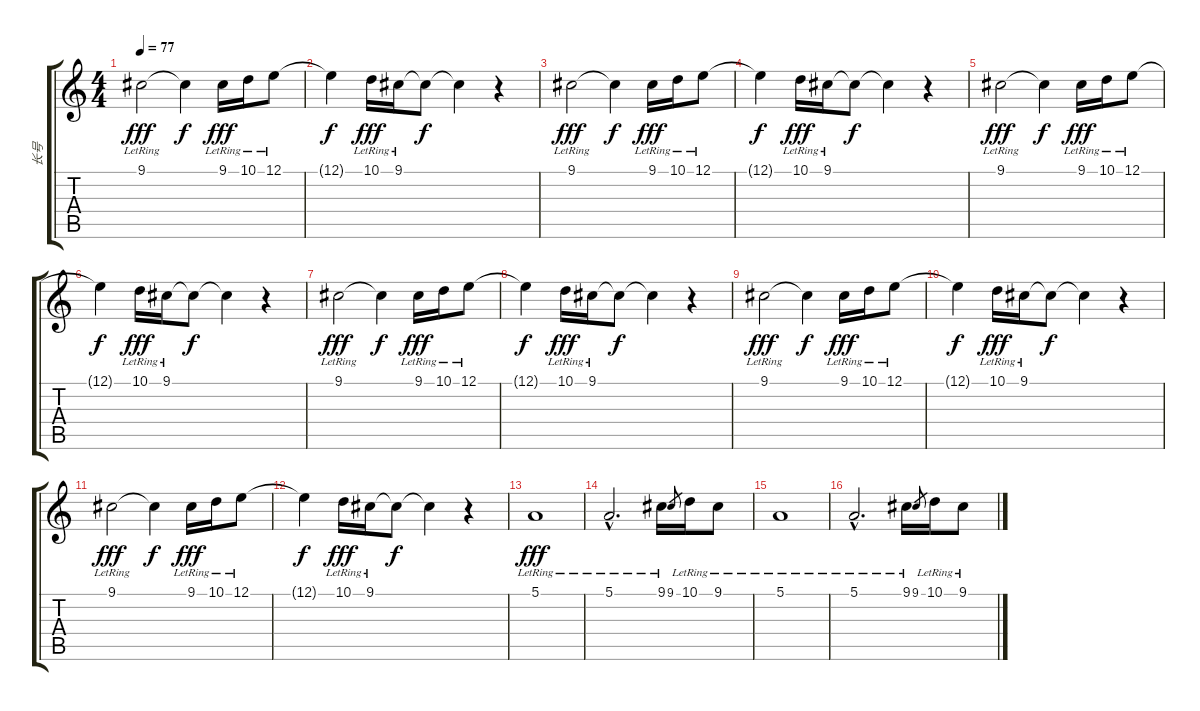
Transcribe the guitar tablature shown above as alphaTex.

\track ("长号" "长号") {instrument trombone}
\staff {score tabs}
\tuning (E4 B3 G3 D3 A2 E2) {hide}
\ts (4 4)
\tempo 77
\clef g2
\ks c
9.1{lr}.2{dy fff} 9.1{t}.4{dy f} 9.1{lr}.16{dy fff} 10.1{lr}.16 12.1{lr}.8 |
12.1{t}.4{dy f} 10.1{lr}.16{dy fff} 9.1{lr}.16 9.1{t}.8{dy f} 9.1{t}.4 r.4 |
9.1{lr}.2{dy fff} 9.1{t}.4{dy f} 9.1{lr}.16{dy fff} 10.1{lr}.16 12.1{lr}.8 |
12.1{t}.4{dy f} 10.1{lr}.16{dy fff} 9.1{lr}.16 9.1{t}.8{dy f} 9.1{t}.4 r.4 |
9.1{lr}.2{dy fff} 9.1{t}.4{dy f} 9.1{lr}.16{dy fff} 10.1{lr}.16 12.1{lr}.8 |
12.1{t}.4{dy f} 10.1{lr}.16{dy fff} 9.1{lr}.16 9.1{t}.8{dy f} 9.1{t}.4 r.4 |
9.1{lr}.2{dy fff} 9.1{t}.4{dy f} 9.1{lr}.16{dy fff} 10.1{lr}.16 12.1{lr}.8 |
12.1{t}.4{dy f} 10.1{lr}.16{dy fff} 9.1{lr}.16 9.1{t}.8{dy f} 9.1{t}.4 r.4 |
9.1{lr}.2{dy fff} 9.1{t}.4{dy f} 9.1{lr}.16{dy fff} 10.1{lr}.16 12.1{lr}.8 |
12.1{t}.4{dy f} 10.1{lr}.16{dy fff} 9.1{lr}.16 9.1{t}.8{dy f} 9.1{t}.4 r.4 |
9.1{lr}.2{dy fff} 9.1{t}.4{dy f} 9.1{lr}.16{dy fff} 10.1{lr}.16 12.1{lr}.8 |
12.1{t}.4{dy f} 10.1{lr}.16{dy fff} 9.1{lr}.16 9.1{t}.8{dy f} 9.1{t}.4 r.4 |
5.1{lr}.1{dy fff} |
5.1{hac lr}.2{d} 9.1{lr}.16 9.1.8{gr} 10.1{lr}.16 9.1{lr}.8 |
5.1{lr}.1 |
5.1{hac lr}.2{d} 9.1{lr}.16 9.1.8{gr} 10.1{lr}.16 9.1{lr}.8
